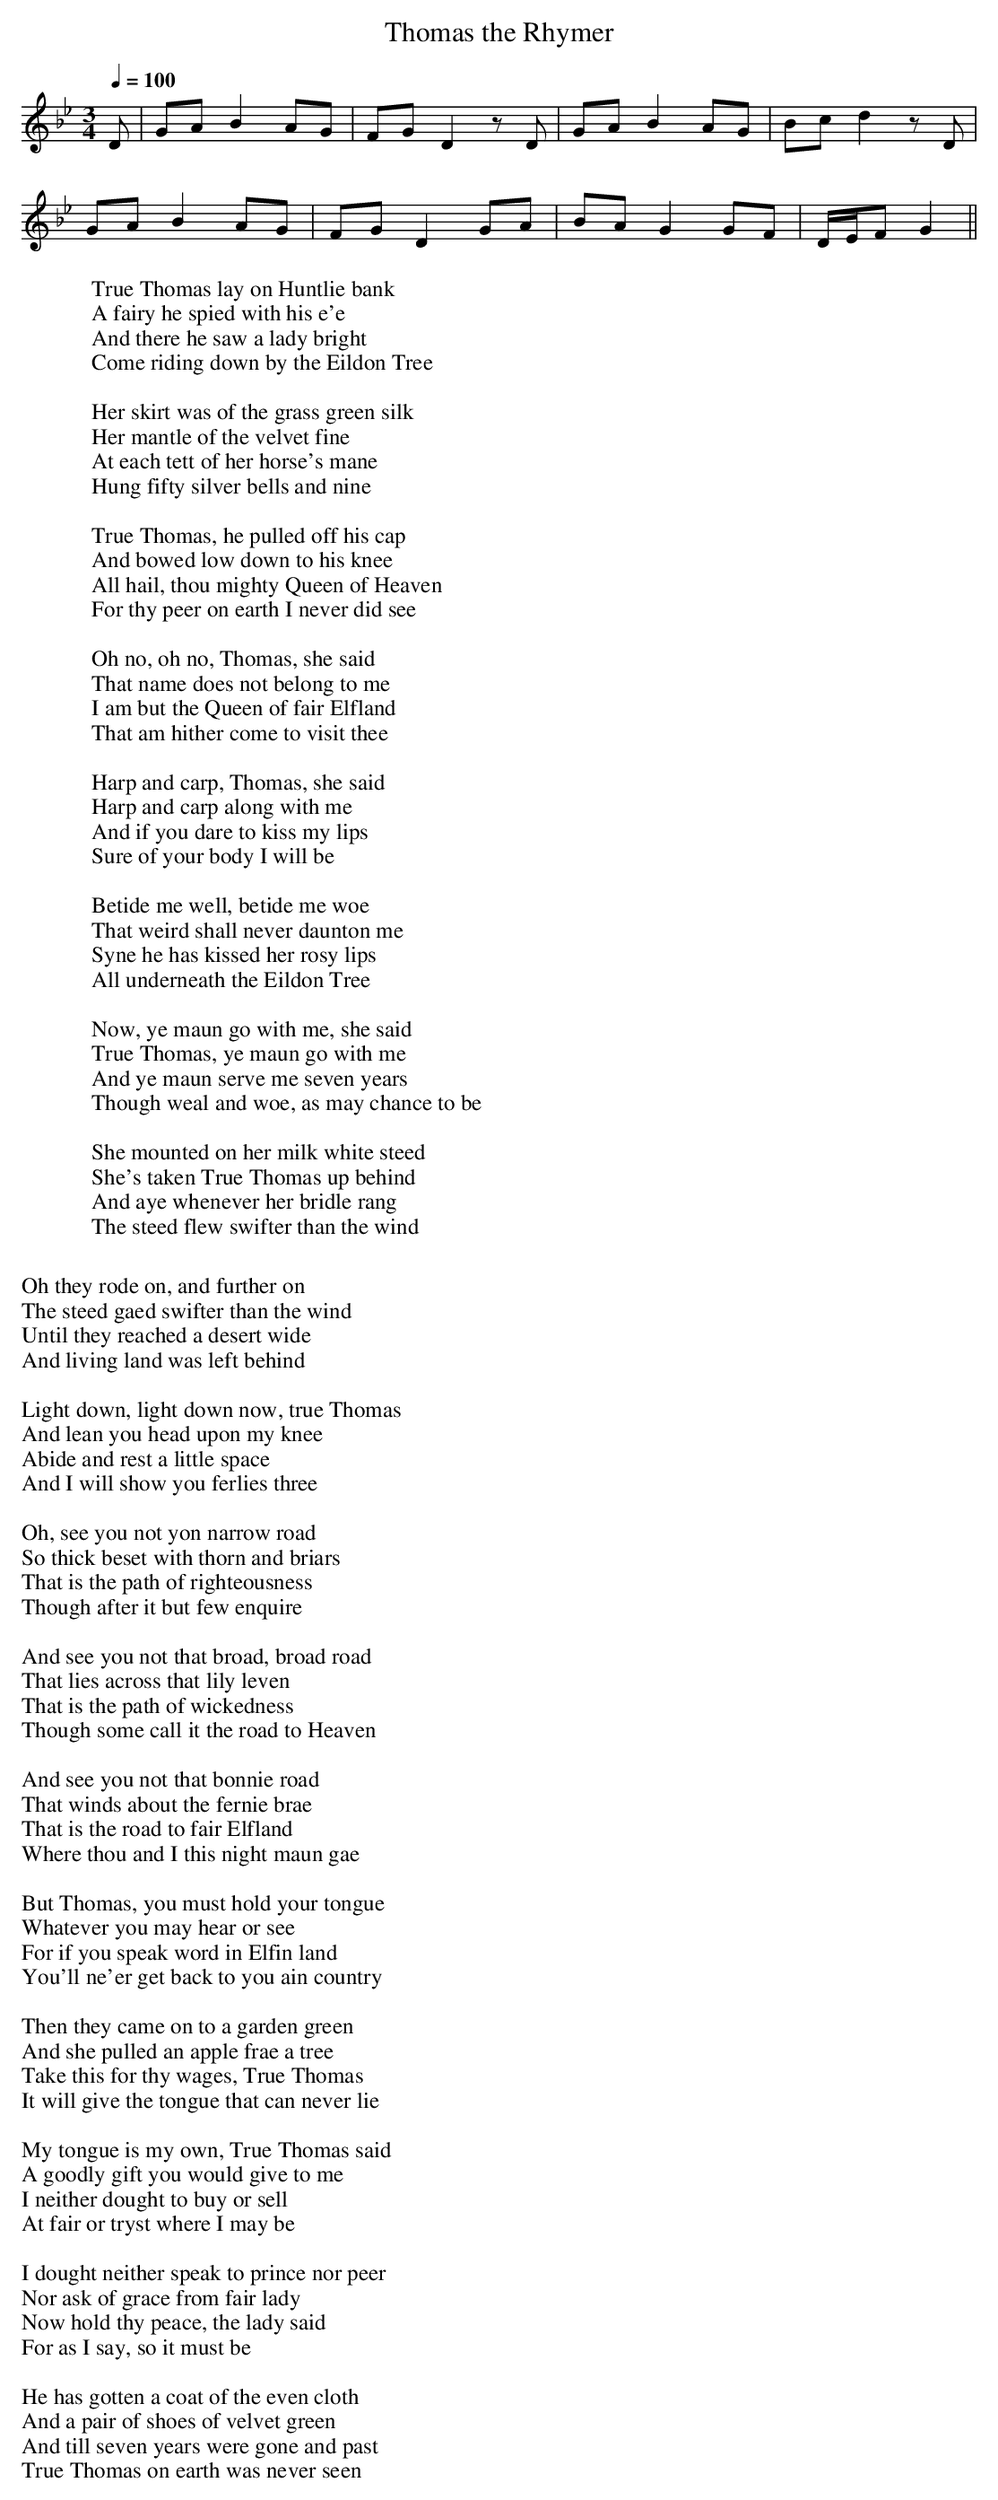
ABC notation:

X:1
T:Thomas the Rhymer
M:3/4
L:1/8
Q:1/4=100
W:True Thomas lay on Huntlie bank
W:A fairy he spied with his e'e
W:And there he saw a lady bright
W:Come riding down by the Eildon Tree
W:
W:Her skirt was of the grass green silk
W:Her mantle of the velvet fine
W:At each tett of her horse's mane
W:Hung fifty silver bells and nine
W:
W:True Thomas, he pulled off his cap
W:And bowed low down to his knee
W:All hail, thou mighty Queen of Heaven
W:For thy peer on earth I never did see
W:
W:Oh no, oh no, Thomas, she said
W:That name does not belong to me
W:I am but the Queen of fair Elfland
W:That am hither come to visit thee
W:
W:Harp and carp, Thomas, she said
W:Harp and carp along with me
W:And if you dare to kiss my lips
W:Sure of your body I will be
W:
W:Betide me well, betide me woe
W:That weird shall never daunton me
W:Syne he has kissed her rosy lips
W:All underneath the Eildon Tree
W:
W:Now, ye maun go with me, she said
W:True Thomas, ye maun go with me
W:And ye maun serve me seven years
W:Though weal and woe, as may chance to be
W:
W:She mounted on her milk white steed
W:She's taken True Thomas up behind
W:And aye whenever her bridle rang
W:The steed flew swifter than the wind
W:
W:Oh they rode on, and further on
W:The steed gaed swifter than the wind
W:Until they reached a desert wide
W:And living land was left behind
W:
W:Light down, light down now, true Thomas
W:And lean you head upon my knee
W:Abide and rest a little space
W:And I will show you ferlies three
W:
W:Oh, see you not yon narrow road
W:So thick beset with thorn and briars
W:That is the path of righteousness
W:Though after it but few enquire
W:
W:And see you not that broad, broad road
W:That lies across that lily leven
W:That is the path of wickedness
W:Though some call it the road to Heaven
W:
W:And see you not that bonnie road
W:That winds about the fernie brae
W:That is the road to fair Elfland
W:Where thou and I this night maun gae
W:
W:But Thomas, you must hold your tongue
W:Whatever you may hear or see
W:For if you speak word in Elfin land
W:You'll ne'er get back to you ain country
W:
W:Then they came on to a garden green
W:And she pulled an apple frae a tree
W:Take this for thy wages, True Thomas
W:It will give the tongue that can never lie
W:
W:My tongue is my own, True Thomas said
W:A goodly gift you would give to me
W:I neither dought to buy or sell
W:At fair or tryst where I may be
W:
W:I dought neither speak to prince nor peer
W:Nor ask of grace from fair lady
W:Now hold thy peace, the lady said
W:For as I say, so it must be
W:
W:He has gotten a coat of the even cloth
W:And a pair of shoes of velvet green
W:And till seven years were gone and past
W:True Thomas on earth was never seen
K:Bb
D|GA B2 A-G|FG D2 zD|GA B2 A-G|Bc d2 zD|
GA B2 A-G|FG D2 G-A|BA G2 GF|D/-E/F G2 ||
